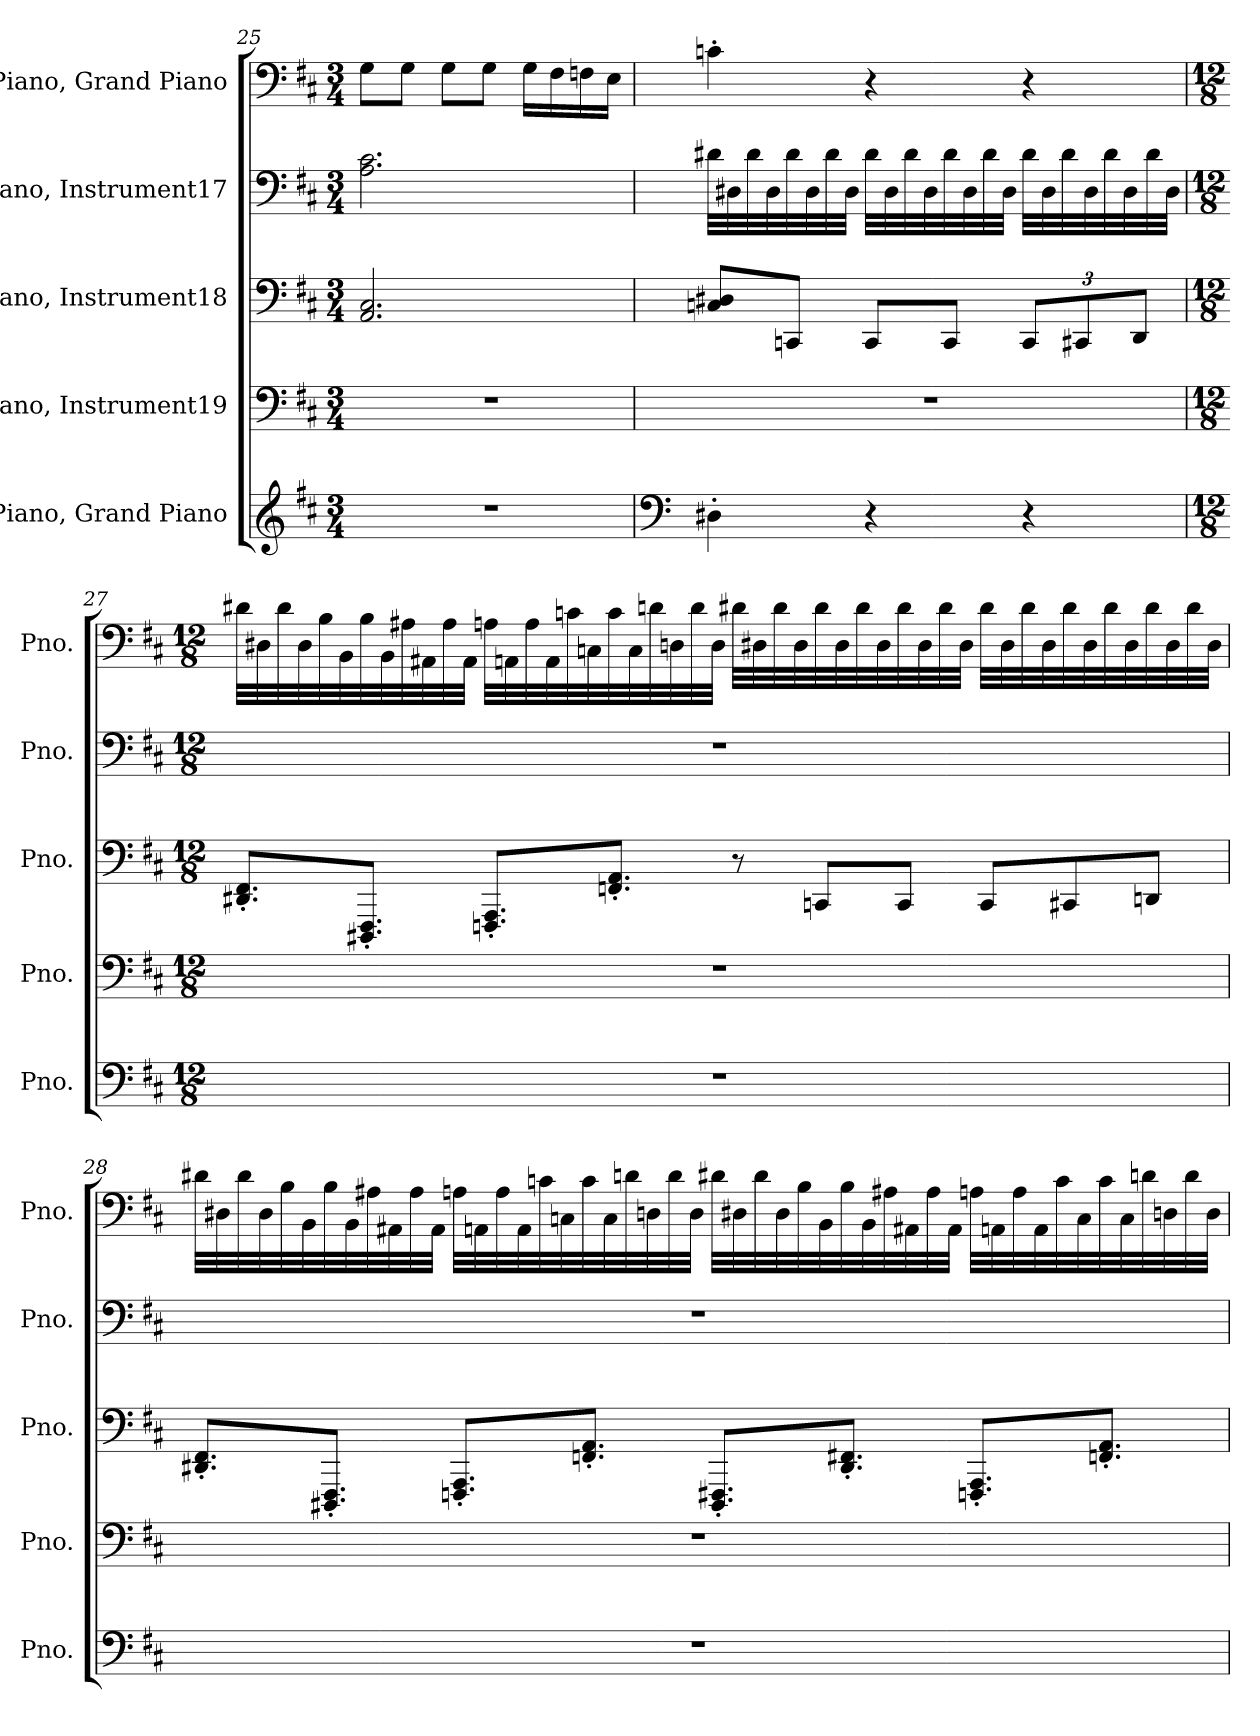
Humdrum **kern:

**kern	**kern	**kern	**kern	**kern
*part5	*part4	*part3	*part2	*part1
*staff5	*staff4	*staff3	*staff2	*staff1
*I"Piano, Grand Piano	*I"Piano, Instrument19	*I"Piano, Instrument18	*I"Piano, Instrument17	*I"Piano, Grand Piano
*I'Pno.	*I'Pno.	*I'Pno.	*I'Pno.	*I'Pno.
!!LO:LB:g=z
*clefG2	*clefF4	*clefF4	*clefF4	*clefF4
*k[f#c#]	*k[f#c#]	*k[f#c#]	*k[f#c#]	*k[f#c#]
*M3/4	*M3/4	*M3/4	*M3/4	*M3/4
=25	=25	=25	=25	=25
2.r	2.r	2.AA/ 2.C#/	2.A\ 2.c#\	8G\L
.	.	.	.	8G\J
.	.	.	.	8G\L
.	.	.	.	8G\J
.	.	.	.	16G\LL
.	.	.	.	16F#\
.	.	.	.	16Fn\
.	.	.	.	16E\JJ
=26	=26	=26	=26	=26
*clefF4	*	*	*	*
4D#X'\	2.r	8Cn/ 8D#X/L	32d#X\LLL	4cn'\
.	.	.	32D#X\	.
.	.	.	32d#\	.
.	.	.	32D#\	.
.	.	8CCn/J	32d#\	.
.	.	.	32D#\	.
.	.	.	32d#\	.
.	.	.	32D#\JJJ	.
4r	.	8CC/L	32d#\LLL	4r
.	.	.	32D#\	.
.	.	.	32d#\	.
.	.	.	32D#\	.
.	.	8CC/J	32d#\	.
.	.	.	32D#\	.
.	.	.	32d#\	.
.	.	.	32D#\JJJ	.
*	*	*Xbrackettup	*	*
4r	.	12CC/L	32d#\LLL	4r
.	.	.	32D#\	.
.	.	.	32d#\	.
.	.	12CC#X/	.	.
.	.	.	32D#\	.
.	.	.	32d#\	.
.	.	.	32D#\	.
.	.	12DD/J	.	.
.	.	.	32d#\	.
.	.	.	32D#\JJJ	.
!!LO:PB:g=z
=27	=27	=27	=27	=27
*M12/8	*M12/8	*M12/8	*M12/8	*M12/8
1.r	1.r	8.DD#X/' 8.FF#/'L	1.r	32d#X\LLL
.	.	.	.	32D#X\
.	.	.	.	32d#\
.	.	.	.	32D#\
.	.	.	.	32B\
.	.	.	.	32BB\
.	.	8.DDD#X/' 8.FFF#/'J	.	32B\
.	.	.	.	32BB\
.	.	.	.	32A#X\
.	.	.	.	32AA#X\
.	.	.	.	32A#\
.	.	.	.	32AA#\JJJ
.	.	8.FFFn/' 8.AAA/'L	.	32An\LLL
.	.	.	.	32AAn\
.	.	.	.	32A\
.	.	.	.	32AA\
.	.	.	.	32cn\
.	.	.	.	32Cn\
.	.	8.FFn/' 8.AA/'J	.	32c\
.	.	.	.	32C\
.	.	.	.	32dn\
.	.	.	.	32Dn\
.	.	.	.	32d\
.	.	.	.	32D\JJJ
.	.	8r	.	32d#X\LLL
.	.	.	.	32D#X\
.	.	.	.	32d#\
.	.	.	.	32D#\
.	.	8CCn/L	.	32d#\
.	.	.	.	32D#\
.	.	.	.	32d#\
.	.	.	.	32D#\
.	.	8CC/J	.	32d#\
.	.	.	.	32D#\
.	.	.	.	32d#\
.	.	.	.	32D#\JJJ
.	.	8CC/L	.	32d#\LLL
.	.	.	.	32D#\
.	.	.	.	32d#\
.	.	.	.	32D#\
.	.	8CC#X/	.	32d#\
.	.	.	.	32D#\
.	.	.	.	32d#\
.	.	.	.	32D#\
.	.	8DDn/J	.	32d#\
.	.	.	.	32D#\
.	.	.	.	32d#\
.	.	.	.	32D#\JJJ
!!LO:LB:g=z
=28	=28	=28	=28	=28
1.r	1.r	8.DD#X/' 8.FF#/'L	1.r	32d#X\LLL
.	.	.	.	32D#X\
.	.	.	.	32d#\
.	.	.	.	32D#\
.	.	.	.	32B\
.	.	.	.	32BB\
.	.	8.DDD#X/' 8.FFF#/'J	.	32B\
.	.	.	.	32BB\
.	.	.	.	32A#X\
.	.	.	.	32AA#X\
.	.	.	.	32A#\
.	.	.	.	32AA#\JJJ
.	.	8.FFFn/' 8.AAA/'L	.	32An\LLL
.	.	.	.	32AAn\
.	.	.	.	32A\
.	.	.	.	32AA\
.	.	.	.	32cn\
.	.	.	.	32Cn\
.	.	8.FFn/' 8.AA/'J	.	32c\
.	.	.	.	32C\
.	.	.	.	32dn\
.	.	.	.	32Dn\
.	.	.	.	32d\
.	.	.	.	32D\JJJ
.	.	8.DDD#/' 8.FFF#X/'L	.	32d#X\LLL
.	.	.	.	32D#X\
.	.	.	.	32d#\
.	.	.	.	32D#\
.	.	.	.	32B\
.	.	.	.	32BB\
.	.	8.DD#/' 8.FF#X/'J	.	32B\
.	.	.	.	32BB\
.	.	.	.	32A#X\
.	.	.	.	32AA#X\
.	.	.	.	32A#\
.	.	.	.	32AA#\JJJ
.	.	8.FFFn/' 8.AAA/'L	.	32An\LLL
.	.	.	.	32AAn\
.	.	.	.	32A\
.	.	.	.	32AA\
.	.	.	.	32c\
.	.	.	.	32C\
.	.	8.FFn/' 8.AA/'J	.	32c\
.	.	.	.	32C\
.	.	.	.	32dn\
.	.	.	.	32Dn\
.	.	.	.	32d\
.	.	.	.	32D\JJJ
=	=	=	=	=
*-	*-	*-	*-	*-
